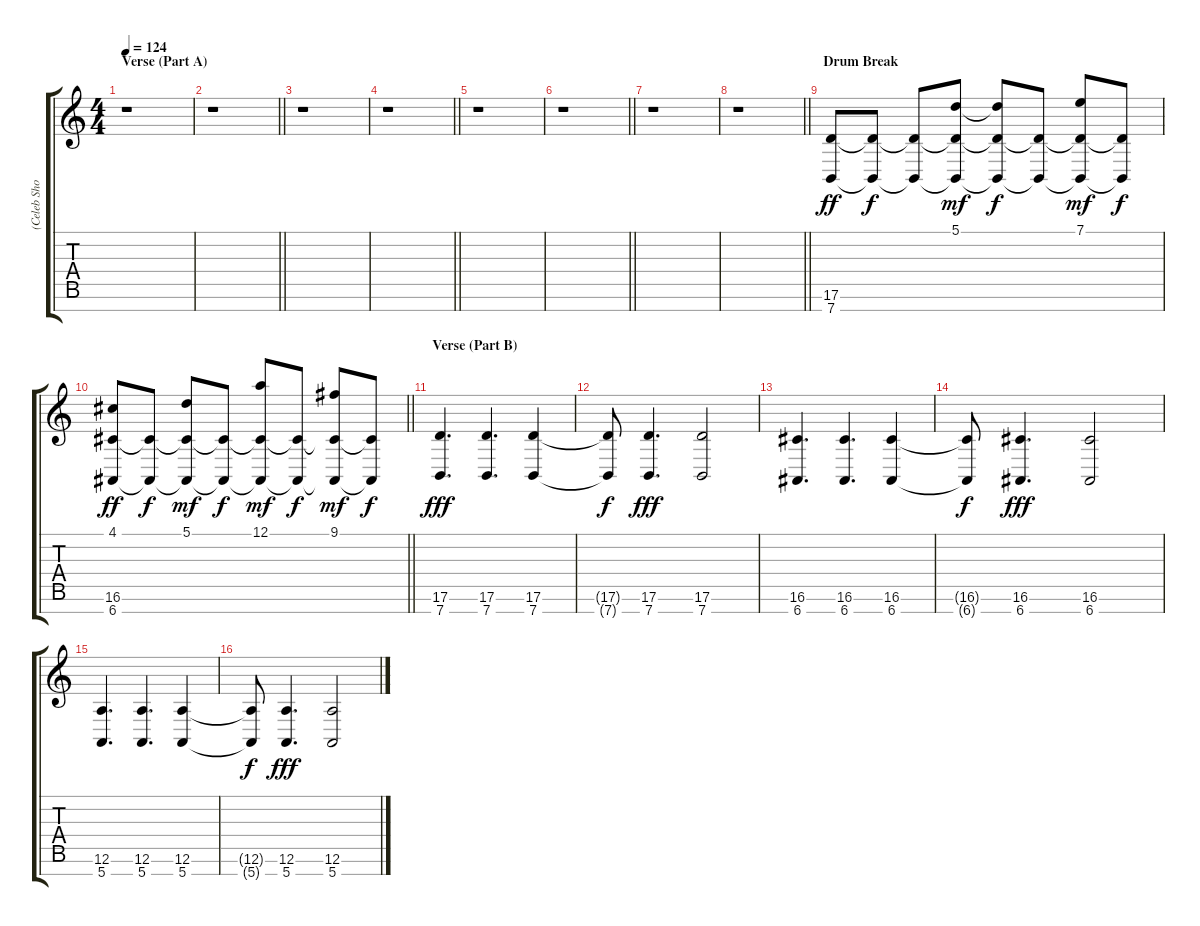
\track ("(Celeb Shomo) Piano" "(Celeb Sho") {instrument acousticgrandpiano}
\staff {score tabs}
\tuning (A4 E4 C4 G3 D3 A2 E2) {hide}
\ts (4 4)
\section ("" "Verse (Part A)")
\tempo 124
\clef g2
\ks c
r.1{dy f} |
\barLineRight lightlight
r.1 |
r.1 |
\barLineRight lightlight
r.1 |
r.1 |
\barLineRight lightlight
r.1 |
r.1 |
\barLineRight lightlight
r.1 |
\section ("" "Drum Break")
(17.6 7.7).8{dy ff} (17.6{t} 7.7{t}).8{dy f} (17.6{t} 7.7{t}).8 (5.1 17.6{t} 7.7{t}).8{dy mf} (5.1{t} 17.6{t} 7.7{t}).8{dy f} (17.6{t} 7.7{t}).8 (7.1 17.6{t} 7.7{t}).8{dy mf} (17.6{t} 7.7{t}).8{dy f} |
\barLineRight lightlight
(4.1 16.6 6.7).8{dy ff} (16.6{t} 6.7{t}).8{dy f} (5.1 16.6{t} 6.7{t}).8{dy mf} (16.6{t} 6.7{t}).8{dy f} (12.1 16.6{t} 6.7{t}).8{dy mf} (16.6{t} 6.7{t}).8{dy f} (9.1 16.6{t} 6.7{t}).8{dy mf} (16.6{t} 6.7{t}).8{dy f} |
\section ("" "Verse (Part B)")
(17.6 7.7).4{d dy fff} (17.6 7.7).4{d} (17.6 7.7).4 |
(17.6{t} 7.7{t}).8{dy f} (17.6 7.7).4{d dy fff} (17.6 7.7).2 |
(16.6 6.7).4{d} (16.6 6.7).4{d} (16.6 6.7).4 |
(16.6{t} 6.7{t}).8{dy f} (16.6 6.7).4{d dy fff} (16.6 6.7).2 |
(12.6 5.7).4{d} (12.6 5.7).4{d} (12.6 5.7).4 |
(12.6{t} 5.7{t}).8{dy f} (12.6 5.7).4{d dy fff} (12.6 5.7).2
